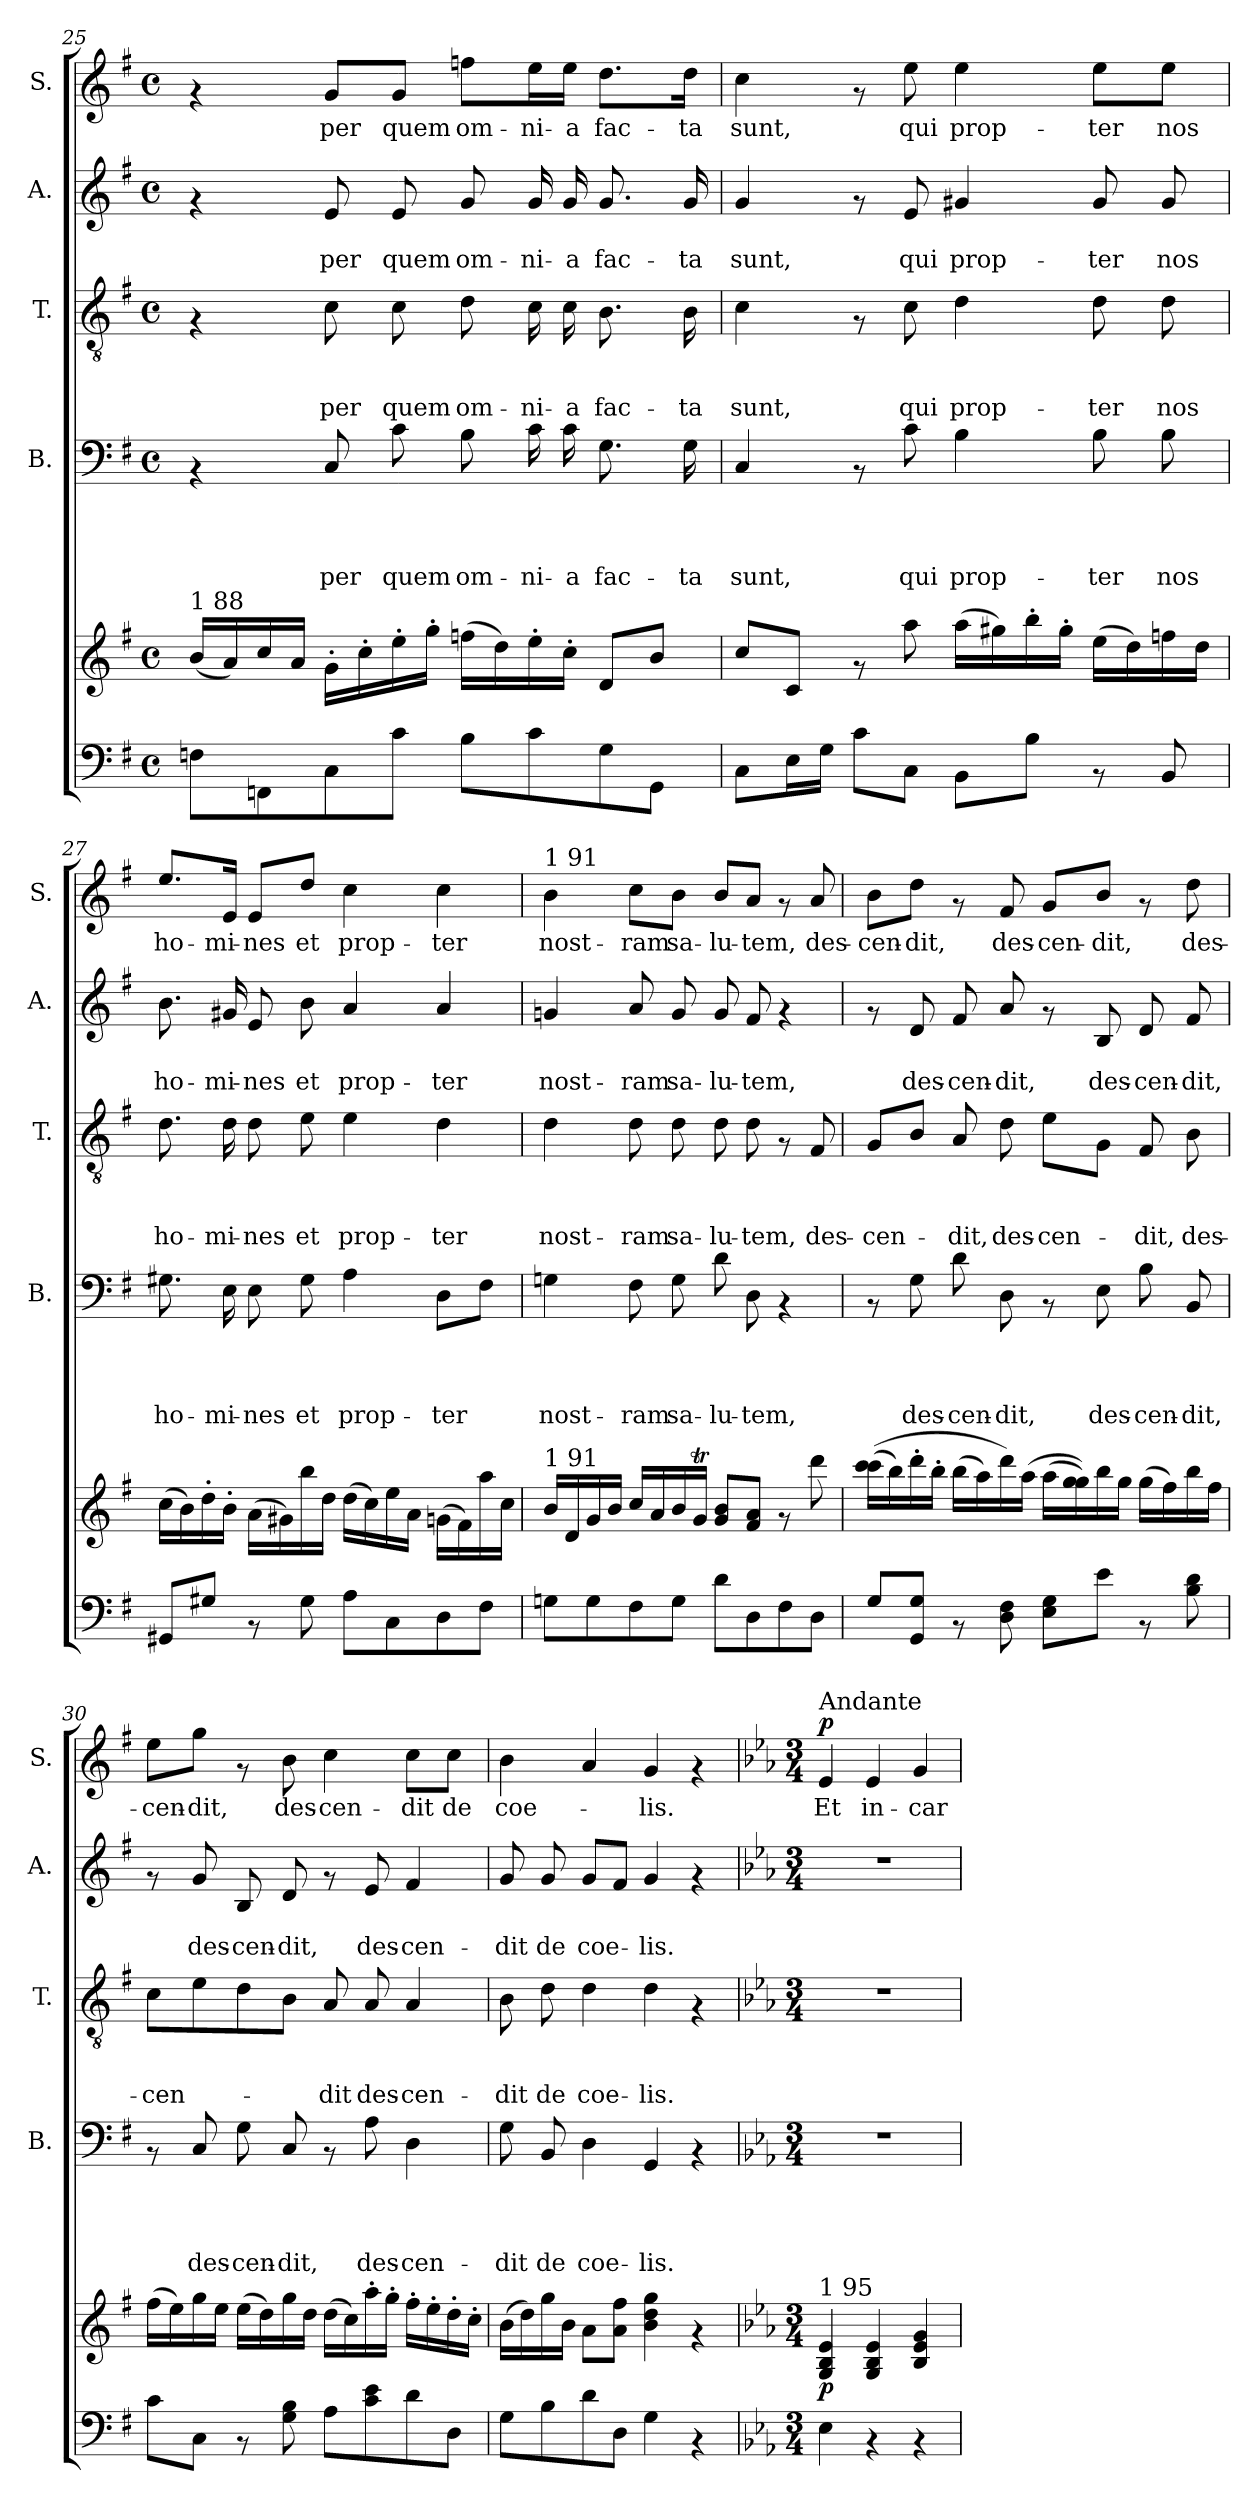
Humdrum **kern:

**kern	**kern	**dynam	**kern	**text	**text	**text	**text	**kern	**text	**text	**text	**kern	**text	**text	**kern	**text	**dynam
*part6	*part5	*part5	*part4	*part4	*part4	*part4	*part4	*part3	*part3	*part3	*part3	*part2	*part2	*part2	*part1	*part1	*part1
*staff6	*staff5	*staff5	*staff4	*staff4	*staff4	*staff4	*staff4	*staff3	*staff3	*staff3	*staff3	*staff2	*staff2	*staff2	*staff1	*staff1	*staff1
*	*	*	*I"B.	*	*	*	*	*I"T.	*	*	*	*I"A.	*	*	*I"S.	*	*
*	*	*	*I'B.	*	*	*	*	*I'T.	*	*	*	*I'A.	*	*	*I'S.	*	*
!!LO:PB:g=z
*clefF4	*clefG2	*	*clefF4	*	*	*	*	*clefGv2	*	*	*	*clefG2	*	*	*clefG2	*	*
*k[f#]	*k[f#]	*	*k[f#]	*	*	*	*	*k[f#]	*	*	*	*k[f#]	*	*	*k[f#]	*	*
*G:	*G:	*	*G:	*	*	*	*	*G:	*	*	*	*G:	*	*	*G:	*	*
*M4/4	*M4/4	*	*M4/4	*	*	*	*	*M4/4	*	*	*	*M4/4	*	*	*M4/4	*	*
*met(c)	*met(c)	*	*met(c)	*	*	*	*	*met(c)	*	*	*	*met(c)	*	*	*met(c)	*	*
=25	=25	=25	=25	=25	=25	=25	=25	=25	=25	=25	=25	=25	=25	=25	=25	=25	=25
!	!LO:TX:a:t=1 88	!	!	!	!	!	!	!	!	!	!	!	!	!	!	!	!
8Fn\L	(<16b/LL	.	4rAA	.	.	.	.	4rF	.	.	.	4rf	.	.	4rf	.	.
.	16a/)	.	.	.	.	.	.	.	.	.	.	.	.	.	.	.	.
8FFn\	16cc/	.	.	.	.	.	.	.	.	.	.	.	.	.	.	.	.
.	16a/JJ	.	.	.	.	.	.	.	.	.	.	.	.	.	.	.	.
!	!	!	!	!	!	!	!LO:LY:b	!	!	!	!LO:LY:b	!	!	!LO:LY:b	!	!LO:LY:b	!
8C\	16g'>\LL	.	8C/	.	.	.	per	8c\	.	.	per	8e/	.	per	8g/L	per	.
.	16cc'>\	.	.	.	.	.	.	.	.	.	.	.	.	.	.	.	.
!	!	!	!	!	!	!	!LO:LY:b	!	!	!	!LO:LY:b	!	!	!LO:LY:b	!	!LO:LY:b	!
8c\J	16ee'>\	.	8c\	.	.	.	quem	8c\	.	.	quem	8e/	.	quem	8g/J	quem	.
.	16gg'>\JJ	.	.	.	.	.	.	.	.	.	.	.	.	.	.	.	.
!	!	!	!	!	!	!	!LO:LY:b	!	!	!	!LO:LY:b	!	!	!LO:LY:b	!	!LO:LY:b	!
8B\L	(>16ffn\LL	.	8B\	.	.	.	om-	8d\	.	.	om-	8g/	.	om-	8ffn\L	om-	.
.	16dd\)	.	.	.	.	.	.	.	.	.	.	.	.	.	.	.	.
!	!	!	!	!	!	!	!LO:LY:b	!	!	!	!LO:LY:b	!	!	!LO:LY:b	!	!LO:LY:b	!
8c\	16ee'>\	.	16c\	.	.	.	-ni-	16c\	.	.	-ni-	16g/	.	-ni-	16ee\L	-ni-	.
!	!	!	!	!	!	!	!LO:LY:b	!	!	!	!LO:LY:b	!	!	!LO:LY:b	!	!LO:LY:b	!
.	16cc'>\JJ	.	16c\	.	.	.	-a	16c\	.	.	-a	16g/	.	-a	16ee\JJ	-a	.
!	!	!	!	!	!	!	!LO:LY:b	!	!	!	!LO:LY:b	!	!	!LO:LY:b	!	!LO:LY:b	!
8G\	8d/L	.	8.G\	.	.	.	fac-	8.B\	.	.	fac-	8.g/	.	fac-	8.dd\L	fac-	.
8GG\J	8b/J	.	.	.	.	.	.	.	.	.	.	.	.	.	.	.	.
!	!	!	!	!	!	!	!LO:LY:b	!	!	!	!LO:LY:b	!	!	!LO:LY:b	!	!LO:LY:b	!
.	.	.	16G\	.	.	.	-ta	16B\	.	.	-ta	16g/	.	-ta	16dd\Jk	-ta	.
=26	=26	=26	=26	=26	=26	=26	=26	=26	=26	=26	=26	=26	=26	=26	=26	=26	=26
!	!	!	!	!	!	!	!LO:LY:b	!	!	!	!LO:LY:b	!	!	!LO:LY:b	!	!LO:LY:b	!
8C\L	8cc/L	.	4C/	.	.	.	sunt,	4c\	.	.	sunt,	4g/	.	sunt,	4cc\	sunt,	.
16E\L	8c/J	.	.	.	.	.	.	.	.	.	.	.	.	.	.	.	.
16G\JJ	.	.	.	.	.	.	.	.	.	.	.	.	.	.	.	.	.
8c\L	8rf	.	8rAA	.	.	.	.	8rF	.	.	.	8rf	.	.	8rf	.	.
!	!	!	!	!	!	!	!LO:LY:b	!	!	!	!LO:LY:b	!	!	!LO:LY:b	!	!LO:LY:b	!
8C\J	8aa\	.	8c\	.	.	.	qui	8c\	.	.	qui	8e/	.	qui	8ee\	qui	.
!	!	!	!	!	!	!	!LO:LY:b	!	!	!	!LO:LY:b	!	!	!LO:LY:b	!	!LO:LY:b	!
8BB\L	(>16aa\LL	.	4B\	.	.	.	prop-	4d\	.	.	prop-	4g#X/	.	prop-	4ee\	prop-	.
.	16gg#X\)	.	.	.	.	.	.	.	.	.	.	.	.	.	.	.	.
8B\J	16bb'>\	.	.	.	.	.	.	.	.	.	.	.	.	.	.	.	.
.	16gg#'>\JJ	.	.	.	.	.	.	.	.	.	.	.	.	.	.	.	.
!	!	!	!	!	!	!	!LO:LY:b	!	!	!	!LO:LY:b	!	!	!LO:LY:b	!	!LO:LY:b	!
8rAA	(>16ee\LL	.	8B\	.	.	.	-ter	8d\	.	.	-ter	8g#/	.	-ter	8ee\L	-ter	.
.	16dd\)	.	.	.	.	.	.	.	.	.	.	.	.	.	.	.	.
!	!	!	!	!	!	!	!LO:LY:b	!	!	!	!LO:LY:b	!	!	!LO:LY:b	!	!LO:LY:b	!
8BB/	16ffn\	.	8B\	.	.	.	nos	8d\	.	.	nos	8g#/	.	nos	8ee\J	nos	.
.	16dd\JJ	.	.	.	.	.	.	.	.	.	.	.	.	.	.	.	.
=27	=27	=27	=27	=27	=27	=27	=27	=27	=27	=27	=27	=27	=27	=27	=27	=27	=27
!	!	!	!	!	!	!	!LO:LY:b	!	!	!	!LO:LY:b	!	!	!LO:LY:b	!	!LO:LY:b	!
8GG#X/L	(>16cc\LL	.	8.G#X\	.	.	.	ho-	8.d\	.	.	ho-	8.b\	.	ho-	8.ee/L	ho-	.
.	16b\)	.	.	.	.	.	.	.	.	.	.	.	.	.	.	.	.
8G#X/J	16dd'>\	.	.	.	.	.	.	.	.	.	.	.	.	.	.	.	.
!	!	!	!	!	!	!	!LO:LY:b	!	!	!	!LO:LY:b	!	!	!LO:LY:b	!	!LO:LY:b	!
.	16b'>\JJ	.	16E\	.	.	.	-mi-	16d\	.	.	-mi-	16g#X/	.	-mi-	16e/Jk	-mi-	.
!	!	!	!	!	!	!	!LO:LY:b	!	!	!	!LO:LY:b	!	!	!LO:LY:b	!	!LO:LY:b	!
8rAA	(>16a\LL	.	8E\	.	.	.	-nes	8d\	.	.	-nes	8e/	.	-nes	8e/L	-nes	.
.	16g#X\)	.	.	.	.	.	.	.	.	.	.	.	.	.	.	.	.
!	!	!	!	!	!	!	!LO:LY:b	!	!	!	!LO:LY:b	!	!	!LO:LY:b	!	!LO:LY:b	!
8G#\	16bb\	.	8G#\	.	.	.	et	8e\	.	.	et	8b\	.	et	8dd/J	et	.
.	16dd\JJ	.	.	.	.	.	.	.	.	.	.	.	.	.	.	.	.
!	!	!	!	!	!	!	!LO:LY:b	!	!	!	!LO:LY:b	!	!	!LO:LY:b	!	!LO:LY:b	!
8A\L	(>16dd\LL	.	4A\	.	.	.	prop-	4e\	.	.	prop-	4a/	.	prop-	4cc\	prop-	.
.	16cc\)	.	.	.	.	.	.	.	.	.	.	.	.	.	.	.	.
8C\	16ee\	.	.	.	.	.	.	.	.	.	.	.	.	.	.	.	.
.	16a\JJ	.	.	.	.	.	.	.	.	.	.	.	.	.	.	.	.
!	!	!	!	!	!	!	!LO:LY:b	!	!	!	!LO:LY:b	!	!	!LO:LY:b	!	!LO:LY:b	!
8D\	(>16gn\LL	.	8D\L	.	.	.	-ter	4d\	.	.	-ter	4a/	.	-ter	4cc\	-ter	.
.	16f#\)	.	.	.	.	.	.	.	.	.	.	.	.	.	.	.	.
8F#\J	16aa\	.	8F#\J	.	.	.	.	.	.	.	.	.	.	.	.	.	.
.	16cc\JJ	.	.	.	.	.	.	.	.	.	.	.	.	.	.	.	.
!!LO:PB:g=z
=28	=28	=28	=28	=28	=28	=28	=28	=28	=28	=28	=28	=28	=28	=28	=28	=28	=28
!	!	!	!	!	!	!	!	!	!	!	!	!	!	!	!LO:TX:a:t=1 91	!	!
!	!LO:TX:a:t=1 91	!	!	!	!	!	!	!	!	!	!	!	!	!	!	!	!
!	!	!	!	!	!	!	!LO:LY:b	!	!	!	!LO:LY:b	!	!	!LO:LY:b	!	!LO:LY:b	!
8Gn\L	16b/LL	.	4Gn\	.	.	.	nost-	4d\	.	.	nost-	4gn/	.	nost-	4b\	nost-	.
.	16d/	.	.	.	.	.	.	.	.	.	.	.	.	.	.	.	.
8G\	16g/	.	.	.	.	.	.	.	.	.	.	.	.	.	.	.	.
.	16b/JJ	.	.	.	.	.	.	.	.	.	.	.	.	.	.	.	.
!	!	!	!	!	!	!	!LO:LY:b	!	!	!	!LO:LY:b	!	!	!LO:LY:b	!	!LO:LY:b	!
8F#\	16cc/LL	.	8F#\	.	.	.	-ram	8d\	.	.	-ram	8a/	.	-ram	8cc\L	-ram	.
.	16a/	.	.	.	.	.	.	.	.	.	.	.	.	.	.	.	.
!	!	!	!	!	!	!	!LO:LY:b	!	!	!	!LO:LY:b	!	!	!LO:LY:b	!	!LO:LY:b	!
8G\J	16b/	.	8G\	.	.	.	sa-	8d\	.	.	sa-	8g/	.	sa-	8b\J	sa-	.
.	16gT/JJ	.	.	.	.	.	.	.	.	.	.	.	.	.	.	.	.
!	!	!	!	!	!	!	!LO:LY:b	!	!	!	!LO:LY:b	!	!	!LO:LY:b	!	!LO:LY:b	!
8d\L	8g/ 8b/L	.	8d\	.	.	.	-lu-	8d\	.	.	-lu-	8g/	.	-lu-	8b/L	-lu-	.
!	!	!	!	!	!	!	!LO:LY:b	!	!	!	!LO:LY:b	!	!	!LO:LY:b	!	!LO:LY:b	!
8D\	8f#/ 8a/J	.	8D\	.	.	.	-tem,	8d\	.	.	-tem,	8f#/	.	-tem,	8a/J	-tem,	.
8F#\	8rf	.	4rAA	.	.	.	.	8rF	.	.	.	4rf	.	.	8rf	.	.
!	!	!	!	!	!	!	!	!	!	!	!LO:LY:b	!	!	!	!	!LO:LY:b	!
8D\J	8ddd\	.	.	.	.	.	.	8F#/	.	.	des-	.	.	.	8a/	des-	.
=29	=29	=29	=29	=29	=29	=29	=29	=29	=29	=29	=29	=29	=29	=29	=29	=29	=29
!	!	!	!	!	!	!	!	!	!	!	!LO:LY:b	!	!	!	!	!LO:LY:b	!
8G/L	(>(<16ccc\ 16ccc\LL	.	8rAA	.	.	.	.	8G/L	.	.	-cen-	8rf	.	.	8b\L	-cen-	.
.	16bb\)	.	.	.	.	.	.	.	.	.	.	.	.	.	.	.	.
!	!	!	!	!	!	!	!LO:LY:b	!	!	!	!	!	!	!LO:LY:b	!	!LO:LY:b	!
8GG/ 8G/J	16ddd'>\	.	8G\	.	.	.	des-	8B/J	.	.	.	8d/	.	des-	8dd\J	-dit,	.
.	16bb'>\JJ	.	.	.	.	.	.	.	.	.	.	.	.	.	.	.	.
!	!	!	!	!	!	!	!LO:LY:b	!	!	!	!LO:LY:b	!	!	!LO:LY:b	!	!	!
8rAA	(>16bb\LL	.	8d\	.	.	.	-cen-	8A/	.	.	-dit,	8f#/	.	-cen-	8rf	.	.
.	16aa\)	.	.	.	.	.	.	.	.	.	.	.	.	.	.	.	.
!	!	!	!	!	!	!	!LO:LY:b	!	!	!	!LO:LY:b	!	!	!LO:LY:b	!	!LO:LY:b	!
8D\ 8F#\	16ddd\)	.	8D\	.	.	.	-dit,	8d\	.	.	des-	8a/	.	-dit,	8f#/	des-	.
.	(>16aa\JJ	.	.	.	.	.	.	.	.	.	.	.	.	.	.	.	.
!	!	!	!	!	!	!	!	!	!	!	!LO:LY:b	!	!	!	!	!LO:LY:b	!
8E\ 8G\L	(>16aa\LL	.	8rAA	.	.	.	.	8e\L	.	.	-cen-	8rf	.	.	8g/L	-cen-	.
.	16gg\ 16gg\))	.	.	.	.	.	.	.	.	.	.	.	.	.	.	.	.
!	!	!	!	!	!	!	!LO:LY:b	!	!	!	!	!	!	!LO:LY:b	!	!LO:LY:b	!
8e\J	16bb\	.	8E\	.	.	.	des-	8G\J	.	.	.	8B/	.	des-	8b/J	-dit,	.
.	16gg\JJ	.	.	.	.	.	.	.	.	.	.	.	.	.	.	.	.
!	!	!	!	!	!	!	!LO:LY:b	!	!	!	!LO:LY:b	!	!	!LO:LY:b	!	!	!
8rAA	(>16gg\LL	.	8B\	.	.	.	-cen-	8F#/	.	.	-dit,	8d/	.	-cen-	8rf	.	.
.	16ff#\)	.	.	.	.	.	.	.	.	.	.	.	.	.	.	.	.
!	!	!	!	!	!	!	!LO:LY:b	!	!	!	!LO:LY:b	!	!	!LO:LY:b	!	!LO:LY:b	!
8B\ 8d\	16bb\	.	8BB/	.	.	.	-dit,	8B\	.	.	des-	8f#/	.	-dit,	8dd\	des-	.
.	16ff#\JJ	.	.	.	.	.	.	.	.	.	.	.	.	.	.	.	.
=30	=30	=30	=30	=30	=30	=30	=30	=30	=30	=30	=30	=30	=30	=30	=30	=30	=30
!	!	!	!	!	!	!	!	!	!	!	!LO:LY:b	!	!	!	!	!LO:LY:b	!
8c\L	(>16ff#\LL	.	8rAA	.	.	.	.	8c\L	.	.	-cen-	8rf	.	.	8ee\L	-cen-	.
.	16ee\)	.	.	.	.	.	.	.	.	.	.	.	.	.	.	.	.
!	!	!	!	!	!	!	!LO:LY:b	!	!	!	!	!	!	!LO:LY:b	!	!LO:LY:b	!
8C\J	16gg\	.	8C/	.	.	.	des-	8e\	.	.	.	8g/	.	des-	8gg\J	-dit,	.
.	16ee\JJ	.	.	.	.	.	.	.	.	.	.	.	.	.	.	.	.
!	!	!	!	!	!	!	!LO:LY:b	!	!	!	!	!	!	!LO:LY:b	!	!	!
8rAA	(>16ee\LL	.	8G\	.	.	.	-cen-	8d\	.	.	.	8B/	.	-cen-	8rf	.	.
.	16dd\)	.	.	.	.	.	.	.	.	.	.	.	.	.	.	.	.
!	!	!	!	!	!	!	!LO:LY:b	!	!	!	!	!	!	!LO:LY:b	!	!LO:LY:b	!
8G\ 8B\	16gg\	.	8C/	.	.	.	-dit,	8B\J	.	.	.	8d/	.	-dit,	8b\	des-	.
.	16dd\JJ	.	.	.	.	.	.	.	.	.	.	.	.	.	.	.	.
!	!	!	!	!	!	!	!	!	!	!	!LO:LY:b	!	!	!	!	!LO:LY:b	!
8A\L	(>16dd\LL	.	8rAA	.	.	.	.	8A/	.	.	-dit	8rf	.	.	4cc\	-cen-	.
.	16cc\)	.	.	.	.	.	.	.	.	.	.	.	.	.	.	.	.
!	!	!	!	!	!	!	!LO:LY:b	!	!	!	!LO:LY:b	!	!	!LO:LY:b	!	!	!
8c\ 8e\	16aa'>\	.	8A\	.	.	.	des-	8A/	.	.	des-	8e/	.	des-	.	.	.
.	16gg'>\JJ	.	.	.	.	.	.	.	.	.	.	.	.	.	.	.	.
!	!	!	!	!	!	!	!LO:LY:b	!	!	!	!LO:LY:b	!	!	!LO:LY:b	!	!LO:LY:b	!
8d\	16ff#'>\LL	.	4D\	.	.	.	-cen-	4A/	.	.	-cen-	4f#/	.	-cen-	8cc\L	-dit	.
.	16ee'>\	.	.	.	.	.	.	.	.	.	.	.	.	.	.	.	.
!	!	!	!	!	!	!	!	!	!	!	!	!	!	!	!	!LO:LY:b	!
8D\J	16dd'>\	.	.	.	.	.	.	.	.	.	.	.	.	.	8cc\J	de	.
.	16cc'>\JJ	.	.	.	.	.	.	.	.	.	.	.	.	.	.	.	.
=31	=31	=31	=31	=31	=31	=31	=31	=31	=31	=31	=31	=31	=31	=31	=31	=31	=31
!	!	!	!	!	!	!	!LO:LY:b	!	!	!	!LO:LY:b	!	!	!LO:LY:b	!	!LO:LY:b	!
8G\L	(>16b\LL	.	8G\	.	.	.	-dit	8B\	.	.	-dit	8g/	.	-dit	4b\	coe-	.
.	16dd\)	.	.	.	.	.	.	.	.	.	.	.	.	.	.	.	.
!	!	!	!	!	!	!	!LO:LY:b	!	!	!	!LO:LY:b	!	!	!LO:LY:b	!	!	!
8B\	16gg\	.	8BB/	.	.	.	de	8d\	.	.	de	8g/	.	de	.	.	.
.	16b\JJ	.	.	.	.	.	.	.	.	.	.	.	.	.	.	.	.
!	!	!	!	!	!	!	!LO:LY:b	!	!	!	!LO:LY:b	!	!	!LO:LY:b	!	!	!
8d\	8a\L	.	4D\	.	.	.	coe-	4d\	.	.	coe-	8g/L	.	coe-	4a/	.	.
8D\J	8a\ 8ff#\J	.	.	.	.	.	.	.	.	.	.	8f#/J	.	.	.	.	.
!	!	!	!	!	!	!	!LO:LY:b	!	!	!	!LO:LY:b	!	!	!LO:LY:b	!	!LO:LY:b	!
4G\	4b\ 4dd\ 4gg\	.	4GG/	.	.	.	-lis.	4d\	.	.	-lis.	4g/	.	-lis.	4g/	-lis.	.
4rAA	4rf	.	4rAA	.	.	.	.	4rF	.	.	.	4rf	.	.	4rf	.	.
!!LO:PB:g=z
=32	=32	=32	=32	=32	=32	=32	=32	=32	=32	=32	=32	=32	=32	=32	=32	=32	=32
*k[b-e-a-]	*k[b-e-a-]	*	*k[b-e-a-]	*	*	*	*	*k[b-e-a-]	*	*	*	*k[b-e-a-]	*	*	*k[b-e-a-]	*	*
*E-:	*E-:	*	*E-:	*	*	*	*	*E-:	*	*	*	*E-:	*	*	*E-:	*	*
*M3/4	*M3/4	*	*M3/4	*	*	*	*	*M3/4	*	*	*	*M3/4	*	*	*M3/4	*	*
!	!	!	!	!	!	!	!	!	!	!	!	!	!	!	!LO:TX:a:t=Andante	!	!
!	!LO:TX:a:t=1 95	!	!	!	!	!	!	!	!	!	!	!	!	!	!	!	!
!	!	!LO:DY:b	!	!	!	!	!	!	!	!	!	!	!	!	!	!LO:LY:b	!LO:DY:a
4E-\	4G/ 4B-/ 4e-/	p	2.r	.	.	.	.	2.r	.	.	.	2.r	.	.	4e-/	Et	p
!	!	!	!	!	!	!	!	!	!	!	!	!	!	!	!	!LO:LY:b	!
4rAA	4G/ 4B-/ 4e-/	.	.	.	.	.	.	.	.	.	.	.	.	.	4e-/	in-	.
!	!	!	!	!	!	!	!	!	!	!	!	!	!	!	!	!LO:LY:b	!
4rAA	4B-/ 4e-/ 4g/	.	.	.	.	.	.	.	.	.	.	.	.	.	4g/	-car-	.
=	=	=	=	=	=	=	=	=	=	=	=	=	=	=	=	=	=
*-	*-	*-	*-	*-	*-	*-	*-	*-	*-	*-	*-	*-	*-	*-	*-	*-	*-
